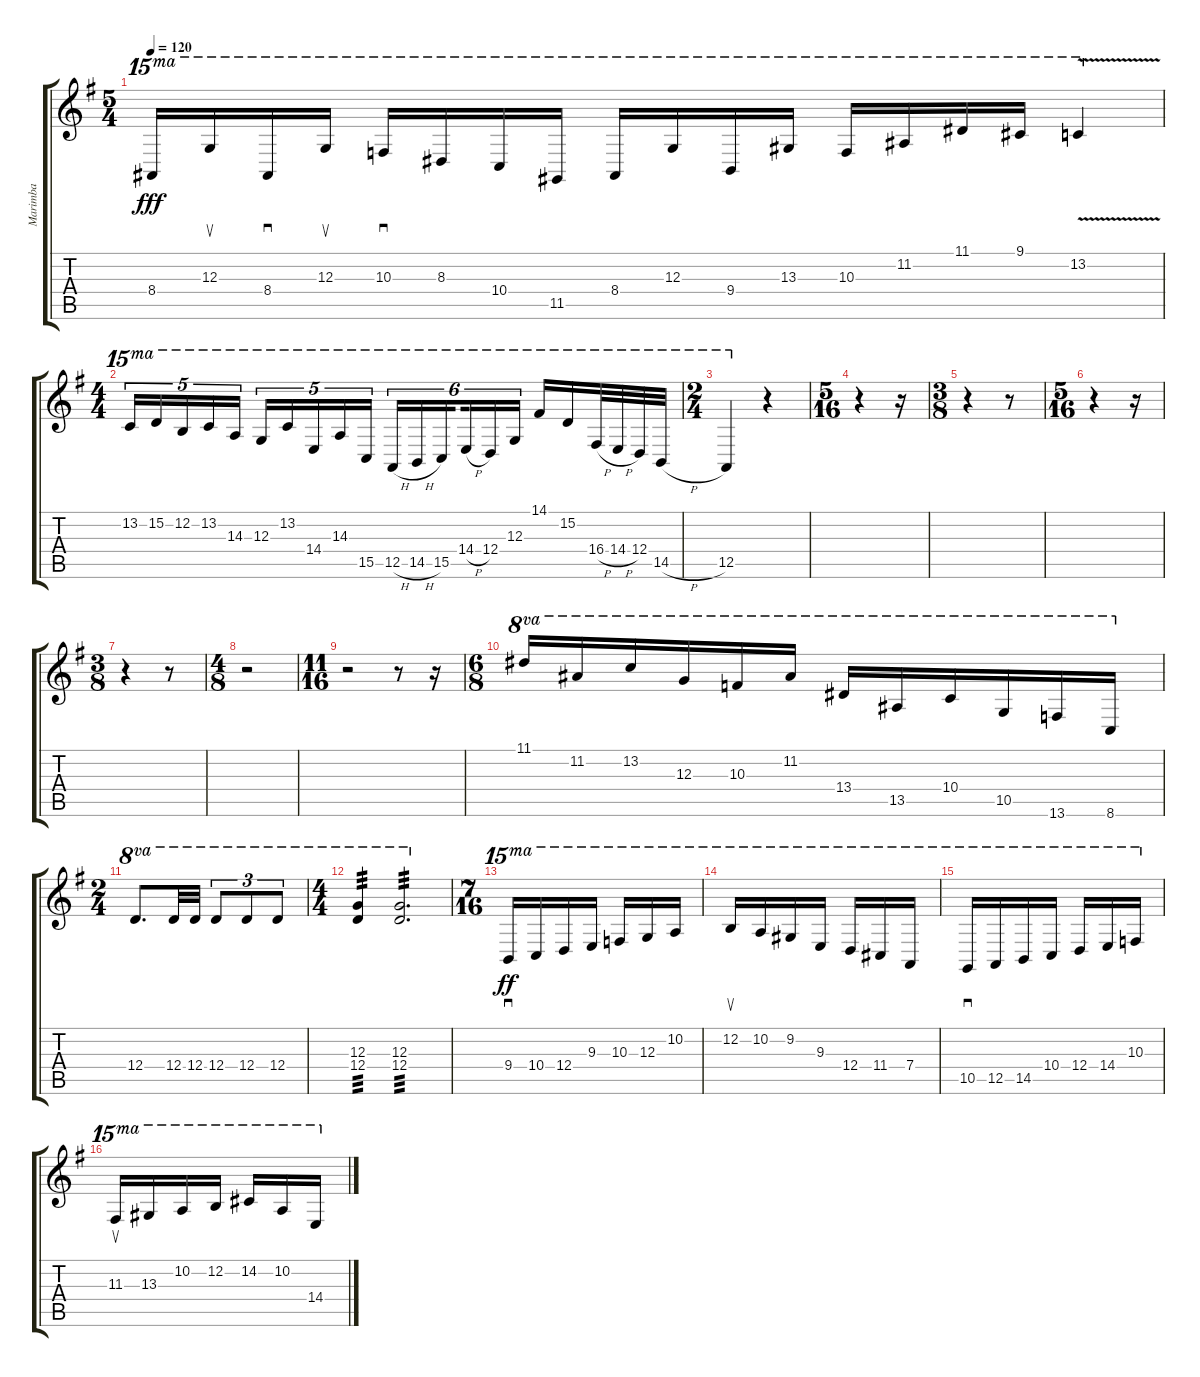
\track ("Marimba" "Marimba") {instrument marimba}
\staff {score tabs}
\tuning (E5 B4 G4 D4 A3 E3) {hide}
\ts (5 4)
\tempo 120
\clef g2
\ks g
8.4.16{ot 15ma dy fff} 12.3.16{su ot 15ma} 8.4.16{sd ot 15ma} 12.3.16{su ot 15ma} 10.3.16{sd ot 15ma} 8.3.16{ot 15ma} 10.4.16{ot 15ma} 11.5.16{ot 15ma} 8.4.16{ot 15ma} 12.3.16{ot 15ma} 9.4.16{ot 15ma} 13.3.16{ot 15ma} 10.3.16{ot 15ma} 11.2.16{ot 15ma} 11.1.16{ot 15ma} 9.1.16{ot 15ma} 13.2{v}.4{ot 15ma} |
\ts (4 4)
13.2.16{tu (5 4) ot 15ma} 15.2.16{tu (5 4) ot 15ma} 12.2.16{tu (5 4) ot 15ma} 13.2.16{tu (5 4) ot 15ma} 14.3.16{tu (5 4) ot 15ma} 12.3.16{tu (5 4) ot 15ma} 13.2.16{tu (5 4) ot 15ma} 14.4.16{tu (5 4) ot 15ma} 14.3.16{tu (5 4) ot 15ma} 15.5.16{tu (5 4) ot 15ma} 12.5{h}.16{tu (6 4) ot 15ma} 14.5{h}.16{tu (6 4) ot 15ma} 15.5.16{tu (6 4) ot 15ma beam splitsecondary} 14.4{h}.16{tu (6 4) ot 15ma} 12.4.16{tu (6 4) ot 15ma} 12.3.16{tu (6 4) ot 15ma} 14.1.16{ot 15ma} 15.2.16{ot 15ma} 16.4{h}.32{ot 15ma} 14.4{h}.32{ot 15ma} 12.4.32{ot 15ma} 14.5{h}.32{ot 15ma} |
\ts (2 4)
12.5.4{ot 15ma} r.4 |
\ts (5 16)
r.4 r.16 |
\ts (3 8)
r.4 r.8 |
\ts (5 16)
r.4 r.16 |
\ts (3 8)
r.4 r.8 |
\ts (4 8)
r.2 |
\ts (11 16)
r.2 r.8 r.16 |
\ts (6 8)
11.1.16{ot 8va} 11.2.16{ot 8va} 13.2.16{ot 8va} 12.3.16{ot 8va} 10.3.16{ot 8va} 11.2.16{ot 8va} 13.4.16{ot 8va} 13.5.16{ot 8va} 10.4.16{ot 8va} 10.5.16{ot 8va} 13.6.16{ot 8va} 8.6.16{ot 8va} |
\ts (2 4)
12.4.8{d ot 8va} 12.4.32{ot 8va} 12.4.32{ot 8va} 12.4.8{tu (3 2) ot 8va} 12.4.8{tu (3 2) ot 8va} 12.4.8{tu (3 2) ot 8va} |
\ts (4 4)
(12.3 12.4).4{ot 8va tp 3} (12.3 12.4).2{d ot 8va tp 3} |
\ts (7 16)
9.4.16{sd ot 15ma dy ff} 10.4.16{ot 15ma} 12.4.16{ot 15ma} 9.3.16{ot 15ma} 10.3.16{ot 15ma} 12.3.16{ot 15ma} 10.2.16{ot 15ma} |
12.2.16{su ot 15ma} 10.2.16{ot 15ma} 9.2.16{ot 15ma} 9.3.16{ot 15ma} 12.4.16{ot 15ma} 11.4.16{ot 15ma} 7.4.16{ot 15ma} |
10.5.16{sd ot 15ma} 12.5.16{ot 15ma} 14.5.16{ot 15ma} 10.4.16{ot 15ma} 12.4.16{ot 15ma} 14.4.16{ot 15ma} 10.3.16{ot 15ma} |
11.3.16{su ot 15ma} 13.3.16{ot 15ma} 10.2.16{ot 15ma} 12.2.16{ot 15ma} 14.2.16{ot 15ma} 10.2.16{ot 15ma} 14.4.16{ot 15ma}
